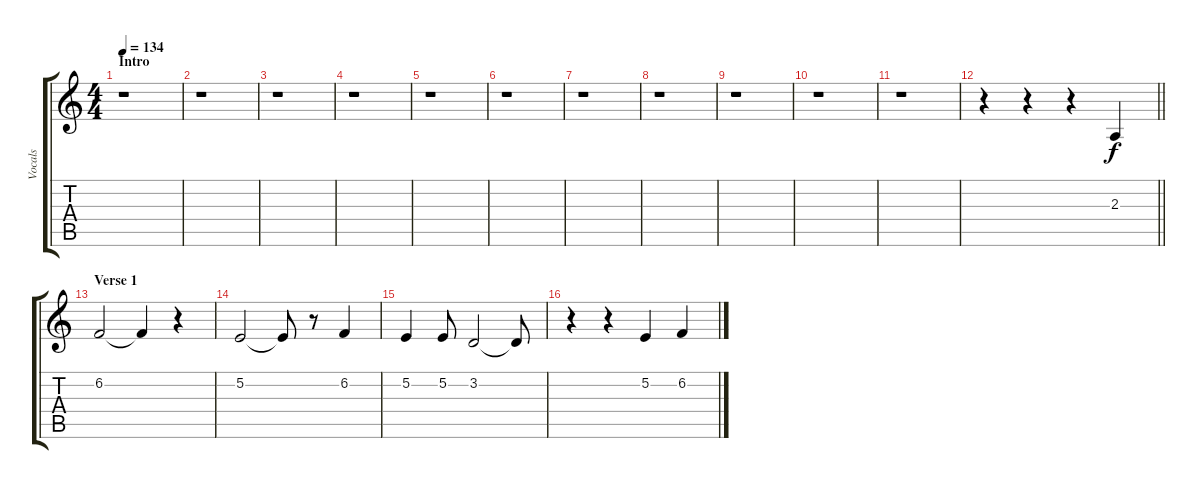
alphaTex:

\track ("Vocals" "Vocals") {instrument flute}
\staff {score tabs}
\tuning (E4 B3 G3 D3 A2 E2) {hide}
\ts (4 4)
\section ("" "Intro")
\tempo 134
\clef g2
\ks c
r.1{dy f instrument flute} |
r.1 |
r.1 |
r.1 |
r.1 |
r.1 |
r.1 |
r.1 |
r.1 |
r.1 |
r.1 |
\barLineRight lightlight
r.4 r.4 r.4 2.3.4 |
\section ("" "Verse 1")
6.2.2 6.2{t}.4 r.4 |
5.2.2 5.2{t}.8 r.8 6.2.4 |
5.2.4 5.2.8 3.2.2 3.2{t}.8 |
r.4 r.4 5.2.4 6.2.4
